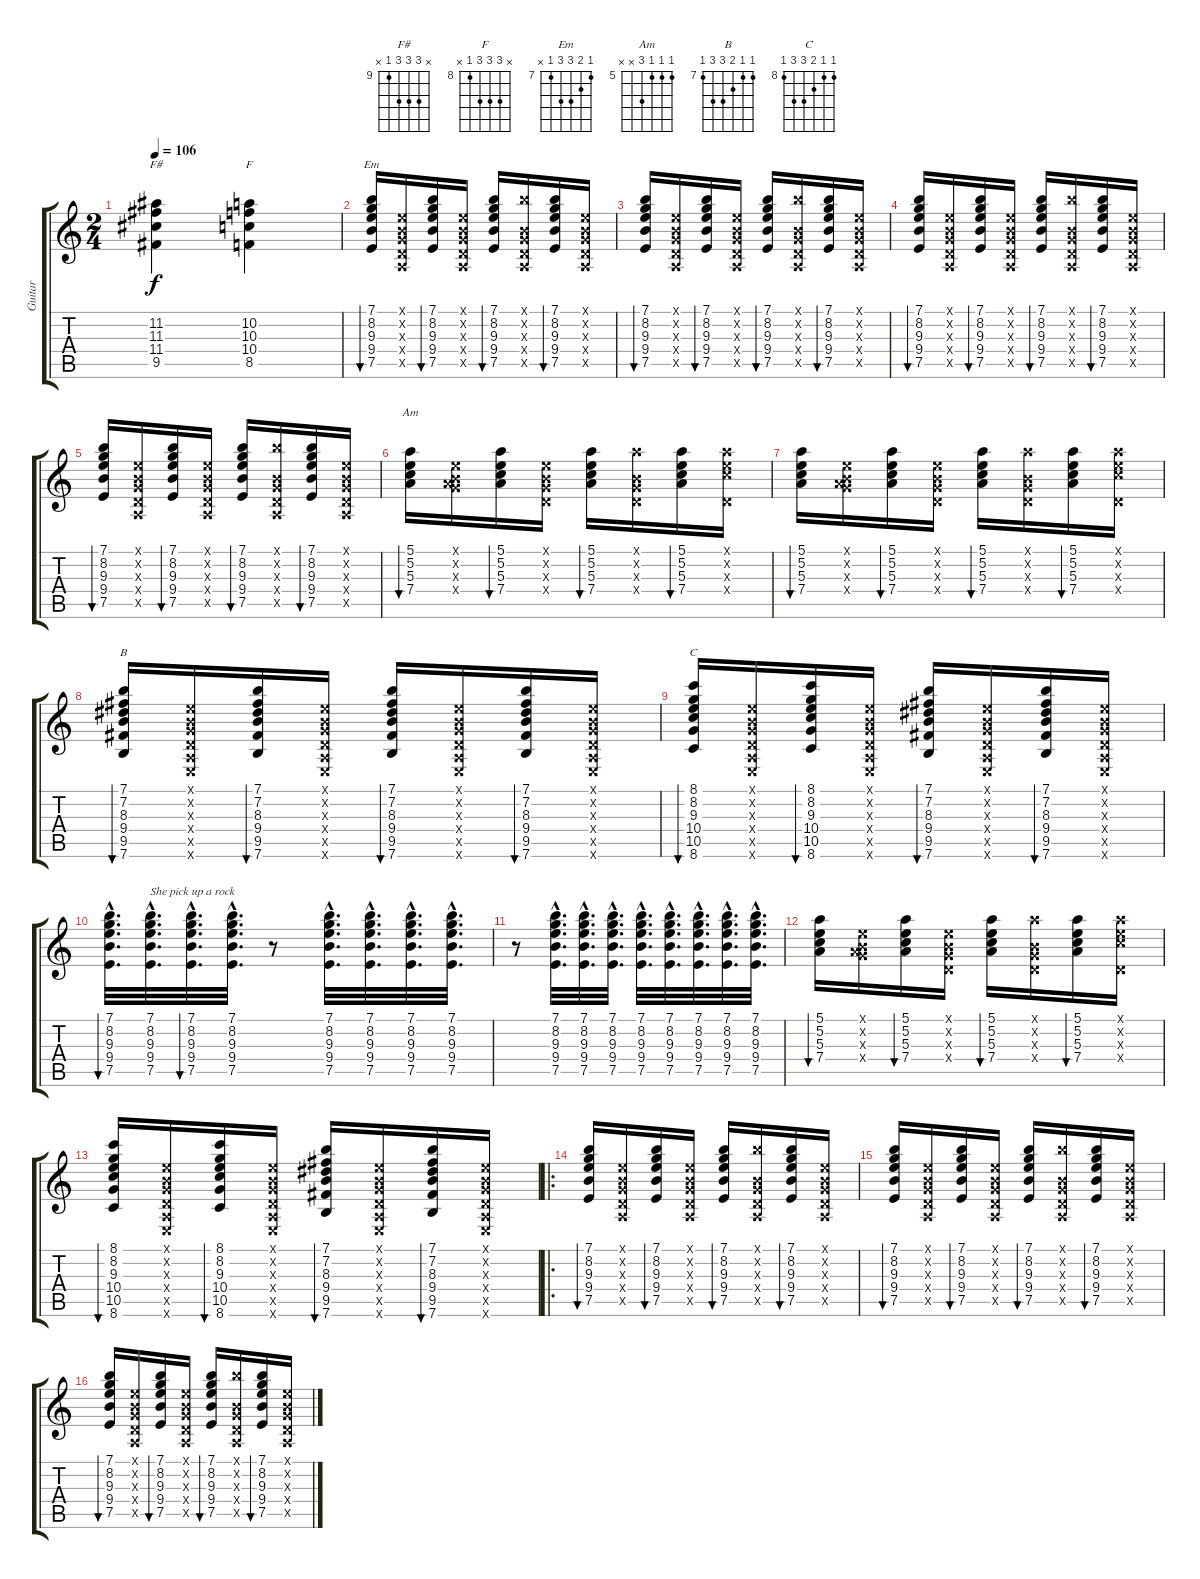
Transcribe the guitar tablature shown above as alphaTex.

\track ("Guitar" "Guitar") {instrument electricguitarclean}
\staff {score tabs}
\tuning (E4 B3 G3 D3 A2 E2) {hide}
\chord ("F#" x 11 11 11 9 x) {firstfret 9}
\chord ("F" x 10 10 10 8 x) {firstfret 8}
\chord ("Em" 7 8 9 9 7 x) {firstfret 7}
\chord ("Am" 5 5 5 7 x x) {firstfret 5}
\chord ("B" 7 7 8 9 9 7) {firstfret 7}
\chord ("C" 8 8 9 10 10 8) {firstfret 8}
\ts (2 4)
\tempo 106
\clef g2
\ks c
(11.2 11.3 11.4 9.5).4{ch "F#" dy f} (10.2 10.3 10.4 8.5).4{ch "F"} |
(7.1 8.2 9.3 9.4 7.5).16{bu 30 ch "Em"} (0.1{x} 0.2{x} 0.3{x} 0.4{x} 0.5{x}).16 (7.1 8.2 9.3 9.4 7.5).16{bu 30} (0.1{x} 0.2{x} 0.3{x} 0.4{x} 0.5{x}).16 (7.1 8.2 9.3 9.4 7.5).16{bu 30} (7.1{x} 0.2{x} 0.3{x} 0.4{x} 0.5{x}).16 (7.1 8.2 9.3 9.4 7.5).16{bu 30} (0.1{x} 0.2{x} 0.3{x} 0.4{x} 0.5{x}).16 |
(7.1 8.2 9.3 9.4 7.5).16{bu 30} (0.1{x} 0.2{x} 0.3{x} 0.4{x} 0.5{x}).16 (7.1 8.2 9.3 9.4 7.5).16{bu 30} (0.1{x} 0.2{x} 0.3{x} 0.4{x} 0.5{x}).16 (7.1 8.2 9.3 9.4 7.5).16{bu 30} (7.1{x} 0.2{x} 0.3{x} 0.4{x} 0.5{x}).16 (7.1 8.2 9.3 9.4 7.5).16{bu 30} (0.1{x} 0.2{x} 0.3{x} 0.4{x} 0.5{x}).16 |
(7.1 8.2 9.3 9.4 7.5).16{bu 30} (0.1{x} 0.2{x} 0.3{x} 0.4{x} 0.5{x}).16 (7.1 8.2 9.3 9.4 7.5).16{bu 30} (0.1{x} 0.2{x} 0.3{x} 0.4{x} 0.5{x}).16 (7.1 8.2 9.3 9.4 7.5).16{bu 30} (7.1{x} 0.2{x} 0.3{x} 0.4{x} 0.5{x}).16 (7.1 8.2 9.3 9.4 7.5).16{bu 30} (0.1{x} 0.2{x} 0.3{x} 0.4{x} 0.5{x}).16 |
(7.1 8.2 9.3 9.4 7.5).16{bu 30} (0.1{x} 0.2{x} 0.3{x} 0.4{x} 0.5{x}).16 (7.1 8.2 9.3 9.4 7.5).16{bu 30} (0.1{x} 0.2{x} 0.3{x} 0.4{x} 0.5{x}).16 (7.1 8.2 9.3 9.4 7.5).16{bu 30} (7.1{x} 0.2{x} 0.3{x} 0.4{x} 0.5{x}).16 (7.1 8.2 9.3 9.4 7.5).16{bu 30} (0.1{x} 0.2{x} 0.3{x} 0.4{x} 0.5{x}).16 |
(5.1 5.2 5.3 7.4).16{bu 30 ch "Am"} (0.1{x} 0.2{x} 0.3{x} 7.4{x}).16 (5.1 5.2 5.3 7.4).16{bu 30} (0.1{x} 0.2{x} 0.3{x} 0.4{x}).16 (5.1 5.2 5.3 7.4).16{bu 30} (5.1{x} 0.2{x} 0.3{x} 0.4{x}).16 (5.1 5.2 5.3 7.4).16{bu 30} (5.1{x} 5.2{x} 5.3{x} 0.4{x}).16 |
(5.1 5.2 5.3 7.4).16{bu 30} (0.1{x} 0.2{x} 0.3{x} 7.4{x}).16 (5.1 5.2 5.3 7.4).16{bu 30} (0.1{x} 0.2{x} 0.3{x} 0.4{x}).16 (5.1 5.2 5.3 7.4).16{bu 30} (5.1{x} 0.2{x} 0.3{x} 0.4{x}).16 (5.1 5.2 5.3 7.4).16{bu 30} (5.1{x} 5.2{x} 5.3{x} 0.4{x}).16 |
(7.1 7.2 8.3 9.4 9.5 7.6).16{bu 30 ch "B"} (0.1{x} 0.2{x} 0.3{x} 0.4{x} 0.5{x} 0.6{x}).16 (7.1 7.2 8.3 9.4 9.5 7.6).16{bu 30} (0.1{x} 0.2{x} 0.3{x} 0.4{x} 0.5{x} 0.6{x}).16 (7.1 7.2 8.3 9.4 9.5 7.6).16{bu 30} (0.1{x} 0.2{x} 0.3{x} 0.4{x} 0.5{x} 0.6{x}).16 (7.1 7.2 8.3 9.4 9.5 7.6).16{bu 30} (0.1{x} 0.2{x} 0.3{x} 0.4{x} 0.5{x} 0.6{x}).16 |
(8.1 8.2 9.3 10.4 10.5 8.6).16{bu 30 ch "C"} (0.1{x} 0.2{x} 0.3{x} 0.4{x} 0.5{x} 0.6{x}).16 (8.1 8.2 9.3 10.4 10.5 8.6).16{bu 30} (0.1{x} 0.2{x} 0.3{x} 0.4{x} 0.5{x} 0.6{x}).16 (7.1 7.2 8.3 9.4 9.5 7.6).16{bu 30} (0.1{x} 0.2{x} 0.3{x} 0.4{x} 0.5{x} 0.6{x}).16 (7.1 7.2 8.3 9.4 9.5 7.6).16{bu 30} (0.1{x} 0.2{x} 0.3{x} 0.4{x} 0.5{x} 0.6{x}).16 |
(7.1{hac} 8.2{hac} 9.3{hac} 9.4{hac} 7.5{hac}).32{d bu 30} (7.1{hac} 8.2{hac} 9.3{hac} 9.4{hac} 7.5{hac}).32{d txt "She pick up a rock"} (7.1{hac} 8.2{hac} 9.3{hac} 9.4{hac} 7.5{hac}).32{d bu 30} (7.1{hac} 8.2{hac} 9.3{hac} 9.4{hac} 7.5{hac}).32{d} r.8 (7.1{hac} 8.2{hac} 9.3{hac} 9.4{hac} 7.5{hac}).32{d} (7.1{hac} 8.2{hac} 9.3{hac} 9.4{hac} 7.5{hac}).32{d} (7.1{hac} 8.2{hac} 9.3{hac} 9.4{hac} 7.5{hac}).32{d} (7.1{hac} 8.2{hac} 9.3{hac} 9.4{hac} 7.5{hac}).32{d} |
r.8 (7.1{hac} 8.2{hac} 9.3{hac} 9.4{hac} 7.5{hac}).32{d} (7.1{hac} 8.2{hac} 9.3{hac} 9.4{hac} 7.5{hac}).32{d} (7.1{hac} 8.2{hac} 9.3{hac} 9.4{hac} 7.5{hac}).32{d} (7.1{hac} 8.2{hac} 9.3{hac} 9.4{hac} 7.5{hac}).32{d} (7.1{hac} 8.2{hac} 9.3{hac} 9.4{hac} 7.5{hac}).32{d} (7.1{hac} 8.2{hac} 9.3{hac} 9.4{hac} 7.5{hac}).32{d} (7.1{hac} 8.2{hac} 9.3{hac} 9.4{hac} 7.5{hac}).32{d} (7.1{hac} 8.2{hac} 9.3{hac} 9.4{hac} 7.5{hac}).32{d} |
(5.1 5.2 5.3 7.4).16{bu 30} (0.1{x} 0.2{x} 0.3{x} 7.4{x}).16 (5.1 5.2 5.3 7.4).16{bu 30} (0.1{x} 0.2{x} 0.3{x} 0.4{x}).16 (5.1 5.2 5.3 7.4).16{bu 30} (5.1{x} 0.2{x} 0.3{x} 0.4{x}).16 (5.1 5.2 5.3 7.4).16{bu 30} (5.1{x} 5.2{x} 5.3{x} 0.4{x}).16 |
(8.1 8.2 9.3 10.4 10.5 8.6).16{bu 30} (0.1{x} 0.2{x} 0.3{x} 0.4{x} 0.5{x} 0.6{x}).16 (8.1 8.2 9.3 10.4 10.5 8.6).16{bu 30} (0.1{x} 0.2{x} 0.3{x} 0.4{x} 0.5{x} 0.6{x}).16 (7.1 7.2 8.3 9.4 9.5 7.6).16{bu 30} (0.1{x} 0.2{x} 0.3{x} 0.4{x} 0.5{x} 0.6{x}).16 (7.1 7.2 8.3 9.4 9.5 7.6).16{bu 30} (0.1{x} 0.2{x} 0.3{x} 0.4{x} 0.5{x} 0.6{x}).16 |
\ro
(7.1 8.2 9.3 9.4 7.5).16{bu 30} (0.1{x} 0.2{x} 0.3{x} 0.4{x} 0.5{x}).16 (7.1 8.2 9.3 9.4 7.5).16{bu 30} (0.1{x} 0.2{x} 0.3{x} 0.4{x} 0.5{x}).16 (7.1 8.2 9.3 9.4 7.5).16{bu 30} (7.1{x} 0.2{x} 0.3{x} 0.4{x} 0.5{x}).16 (7.1 8.2 9.3 9.4 7.5).16{bu 30} (0.1{x} 0.2{x} 0.3{x} 0.4{x} 0.5{x}).16 |
(7.1 8.2 9.3 9.4 7.5).16{bu 30} (0.1{x} 0.2{x} 0.3{x} 0.4{x} 0.5{x}).16 (7.1 8.2 9.3 9.4 7.5).16{bu 30} (0.1{x} 0.2{x} 0.3{x} 0.4{x} 0.5{x}).16 (7.1 8.2 9.3 9.4 7.5).16{bu 30} (7.1{x} 0.2{x} 0.3{x} 0.4{x} 0.5{x}).16 (7.1 8.2 9.3 9.4 7.5).16{bu 30} (0.1{x} 0.2{x} 0.3{x} 0.4{x} 0.5{x}).16 |
(7.1 8.2 9.3 9.4 7.5).16{bu 30} (0.1{x} 0.2{x} 0.3{x} 0.4{x} 0.5{x}).16 (7.1 8.2 9.3 9.4 7.5).16{bu 30} (0.1{x} 0.2{x} 0.3{x} 0.4{x} 0.5{x}).16 (7.1 8.2 9.3 9.4 7.5).16{bu 30} (7.1{x} 0.2{x} 0.3{x} 0.4{x} 0.5{x}).16 (7.1 8.2 9.3 9.4 7.5).16{bu 30} (0.1{x} 0.2{x} 0.3{x} 0.4{x} 0.5{x}).16
